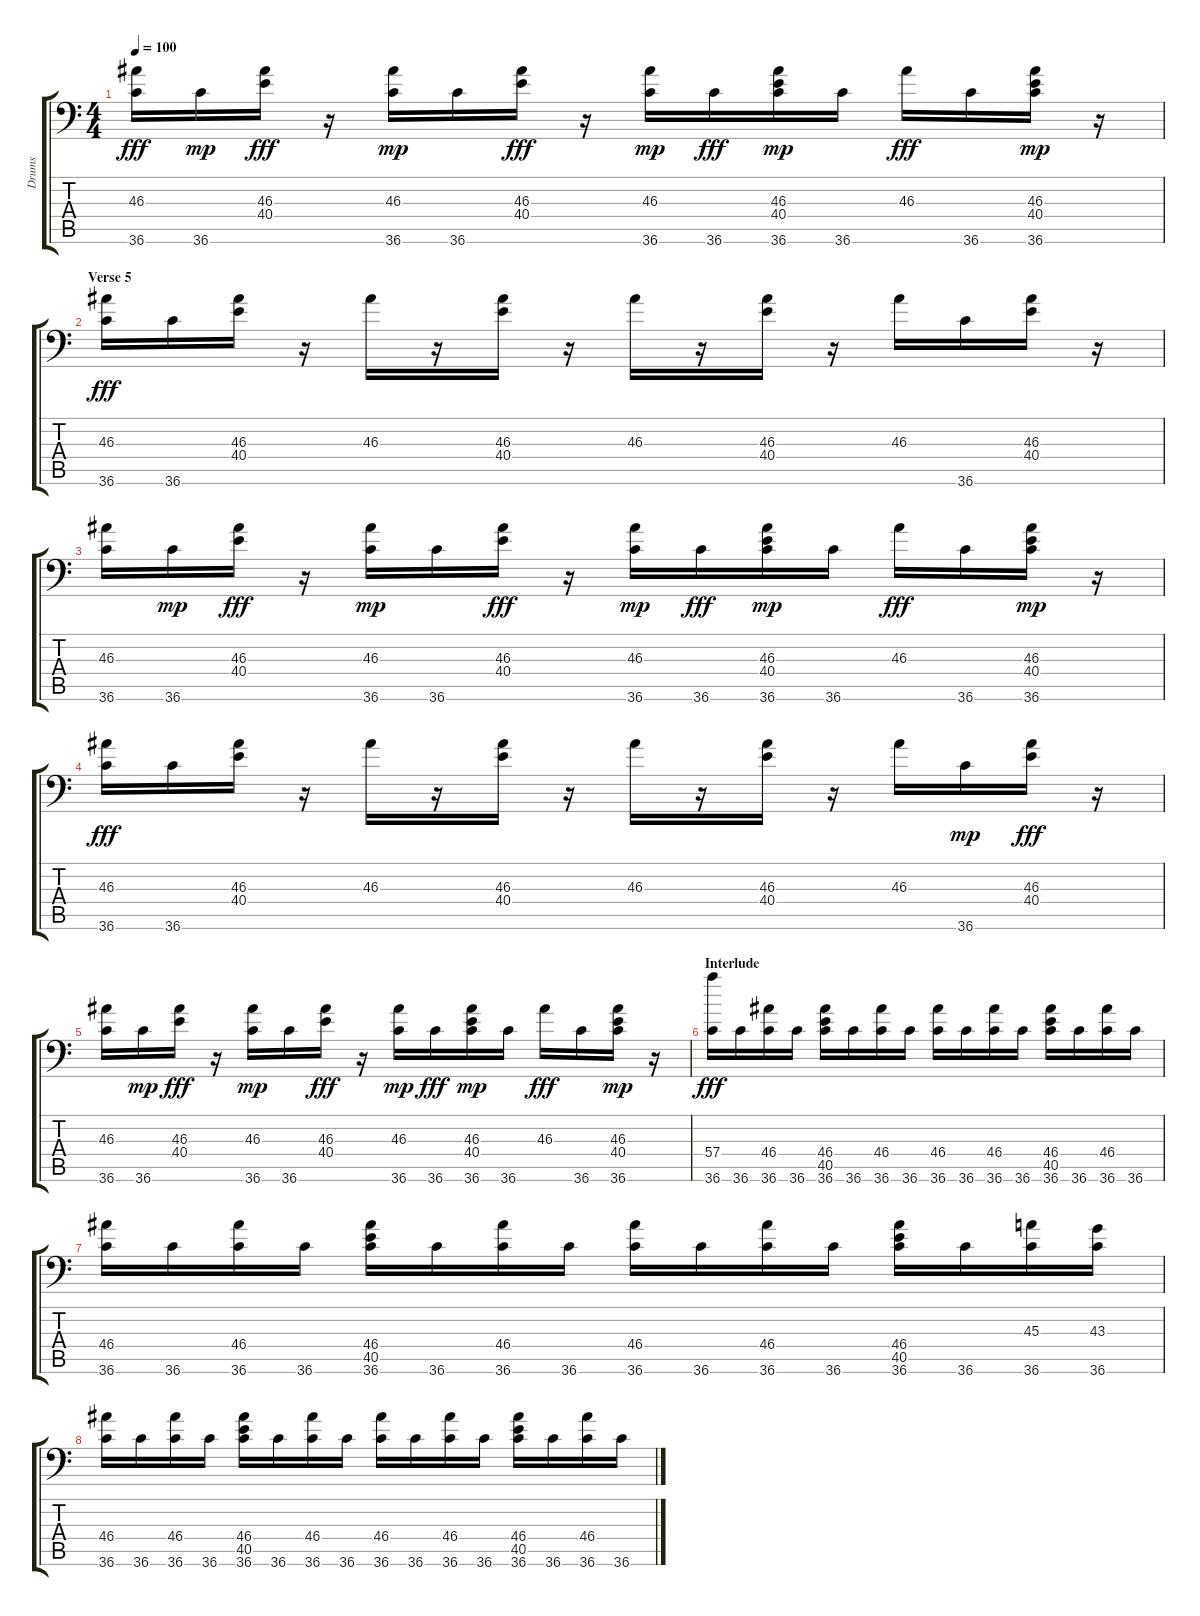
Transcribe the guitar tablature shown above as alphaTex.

\track ("Drums" "Drums") {instrument acousticgrandpiano}
\staff {score tabs}
\tuning (C-1 C-1 C-1 C-1 C-1 C-1) {hide}
\ts (4 4)
\tempo 100
\clef f4
\ks c
(46.3 36.6).16{dy fff} 36.6.16{dy mp} (46.3 40.4).16{dy fff} r.16 (46.3 36.6).16{dy mp} 36.6.16 (46.3 40.4).16{dy fff} r.16 (46.3 36.6).16{dy mp} 36.6.16{dy fff} (46.3 40.4 36.6).16{dy mp} 36.6.16 46.3.16{dy fff} 36.6.16 (46.3 40.4 36.6).16{dy mp} r.16 |
\section ("" "Verse 5")
(46.3 36.6).16{dy fff} 36.6.16 (46.3 40.4).16 r.16 46.3.16 r.16 (46.3 40.4).16 r.16 46.3.16 r.16 (46.3 40.4).16 r.16 46.3.16 36.6.16 (46.3 40.4).16 r.16 |
(46.3 36.6).16 36.6.16{dy mp} (46.3 40.4).16{dy fff} r.16 (46.3 36.6).16{dy mp} 36.6.16 (46.3 40.4).16{dy fff} r.16 (46.3 36.6).16{dy mp} 36.6.16{dy fff} (46.3 40.4 36.6).16{dy mp} 36.6.16 46.3.16{dy fff} 36.6.16 (46.3 40.4 36.6).16{dy mp} r.16 |
(46.3 36.6).16{dy fff} 36.6.16 (46.3 40.4).16 r.16 46.3.16 r.16 (46.3 40.4).16 r.16 46.3.16 r.16 (46.3 40.4).16 r.16 46.3.16 36.6.16{dy mp} (46.3 40.4).16{dy fff} r.16 |
(46.3 36.6).16 36.6.16{dy mp} (46.3 40.4).16{dy fff} r.16 (46.3 36.6).16{dy mp} 36.6.16 (46.3 40.4).16{dy fff} r.16 (46.3 36.6).16{dy mp} 36.6.16{dy fff} (46.3 40.4 36.6).16{dy mp} 36.6.16 46.3.16{dy fff} 36.6.16 (46.3 40.4 36.6).16{dy mp} r.16 |
\section ("" "Interlude")
(57.4 36.6).16{dy fff} 36.6.16 (46.4 36.6).16 36.6.16 (46.4 40.5 36.6).16 36.6.16 (46.4 36.6).16 36.6.16 (46.4 36.6).16 36.6.16 (46.4 36.6).16 36.6.16 (46.4 40.5 36.6).16 36.6.16 (46.4 36.6).16 36.6.16 |
(46.4 36.6).16 36.6.16 (46.4 36.6).16 36.6.16 (46.4 40.5 36.6).16 36.6.16 (46.4 36.6).16 36.6.16 (46.4 36.6).16 36.6.16 (46.4 36.6).16 36.6.16 (46.4 40.5 36.6).16 36.6.16 (45.3 36.6).16 (43.3 36.6).16 |
(46.4 36.6).16 36.6.16 (46.4 36.6).16 36.6.16 (46.4 40.5 36.6).16 36.6.16 (46.4 36.6).16 36.6.16 (46.4 36.6).16 36.6.16 (46.4 36.6).16 36.6.16 (46.4 40.5 36.6).16 36.6.16 (46.4 36.6).16 36.6.16
